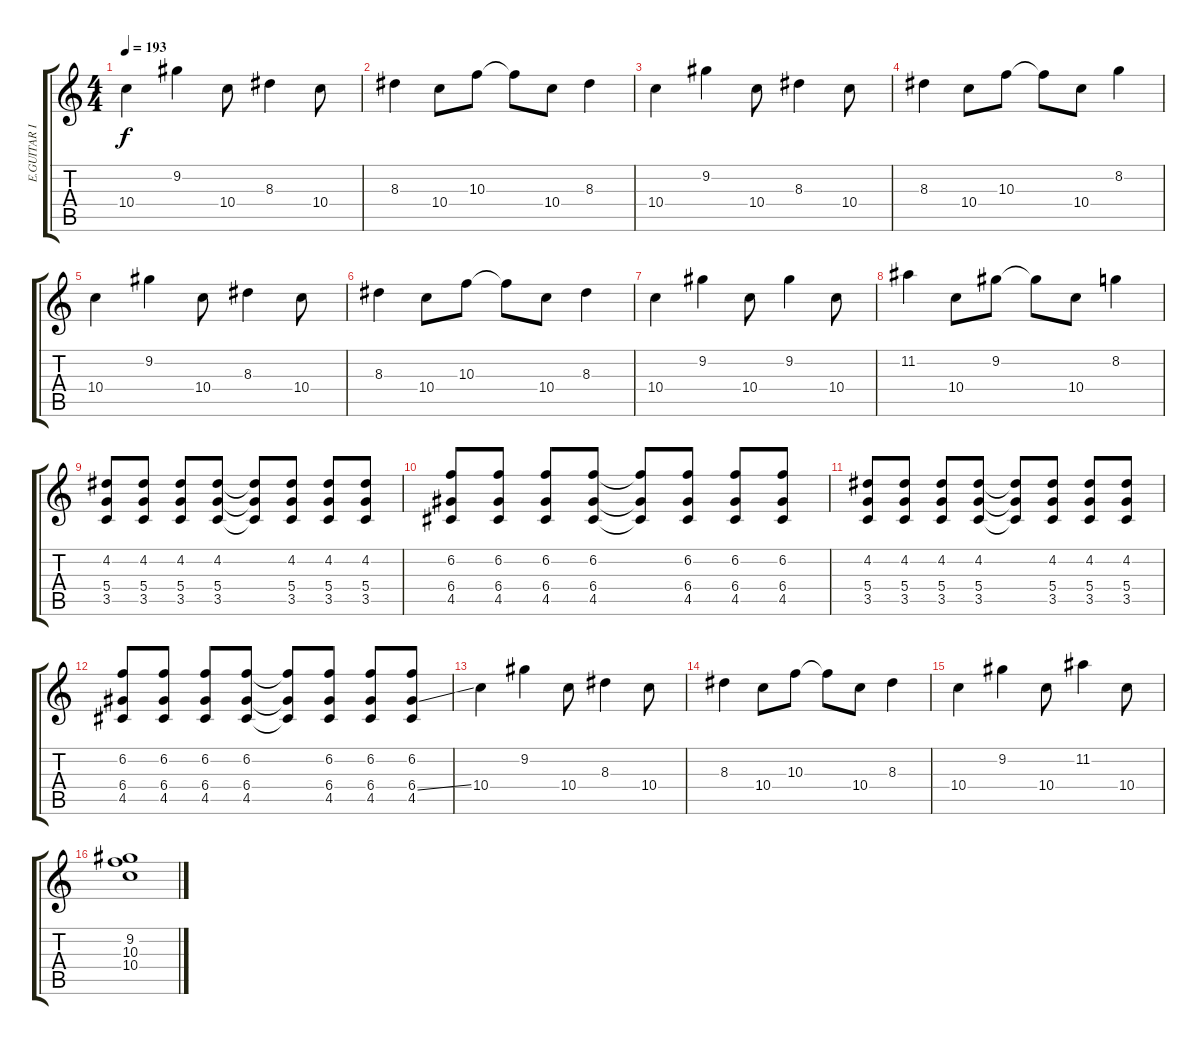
\track ("E.GUITAR II - Sugawara" "E.GUITAR I") {instrument electricguitarclean}
\staff {score tabs}
\tuning (E4 B3 G3 D3 A2 E2) {hide}
\ts (4 4)
\tempo 193
\clef g2
\ks c
10.4.4{dy f} 9.2.4 10.4.8 8.3.4 10.4.8 |
8.3.4 10.4.8 10.3.8 10.3{t}.8 10.4.8 8.3.4 |
10.4.4 9.2.4 10.4.8 8.3.4 10.4.8 |
8.3.4 10.4.8 10.3.8 10.3{t}.8 10.4.8 8.2.4 |
10.4.4 9.2.4 10.4.8 8.3.4 10.4.8 |
8.3.4 10.4.8 10.3.8 10.3{t}.8 10.4.8 8.3.4 |
10.4.4 9.2.4 10.4.8 9.2.4 10.4.8 |
11.2.4 10.4.8 9.2.8 9.2{t}.8 10.4.8 8.2.4 |
(4.2 5.4 3.5).8 (4.2 5.4 3.5).8 (4.2 5.4 3.5).8 (4.2 5.4 3.5).8 (4.2{t} 5.4{t} 3.5{t}).8 (4.2 5.4 3.5).8 (4.2 5.4 3.5).8 (4.2 5.4 3.5).8 |
(6.2 6.4 4.5).8 (6.2 6.4 4.5).8 (6.2 6.4 4.5).8 (6.2 6.4 4.5).8 (6.2{t} 6.4{t} 4.5{t}).8 (6.2 6.4 4.5).8 (6.2 6.4 4.5).8 (6.2 6.4 4.5).8 |
(4.2 5.4 3.5).8 (4.2 5.4 3.5).8 (4.2 5.4 3.5).8 (4.2 5.4 3.5).8 (4.2{t} 5.4{t} 3.5{t}).8 (4.2 5.4 3.5).8 (4.2 5.4 3.5).8 (4.2 5.4 3.5).8 |
(6.2 6.4 4.5).8 (6.2 6.4 4.5).8 (6.2 6.4 4.5).8 (6.2 6.4 4.5).8 (6.2{t} 6.4{t} 4.5{t}).8 (6.2 6.4 4.5).8 (6.2 6.4 4.5).8 (6.2 6.4{ss} 4.5).8 |
10.4.4 9.2.4 10.4.8 8.3.4 10.4.8 |
8.3.4 10.4.8 10.3.8 10.3{t}.8 10.4.8 8.3.4 |
10.4.4 9.2.4 10.4.8 11.2.4 10.4.8 |
(9.2 10.3 10.4).1
